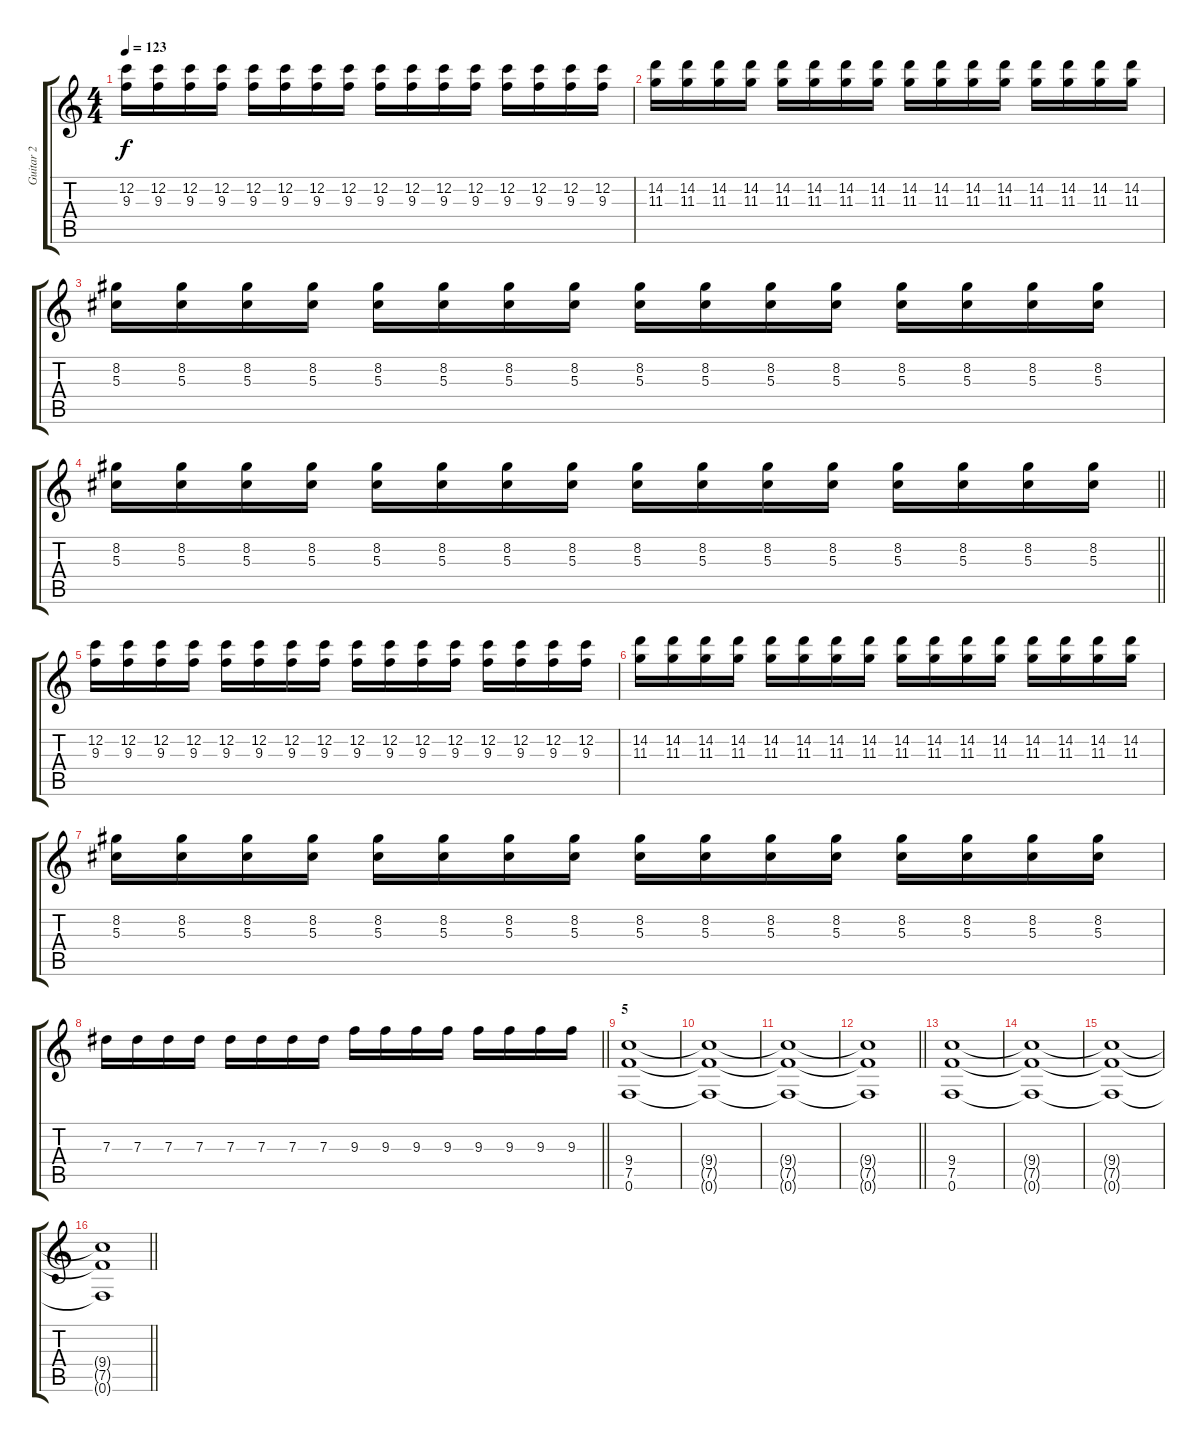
\track ("Guitar 2" "Guitar 2") {instrument overdrivenguitar}
\staff {score tabs}
\tuning (F4 C4 Ab3 Eb3 Bb2 F2) {hide}
\ts (4 4)
\section ("" "")
\tempo 123
\clef g2
\ks c
(12.2 9.3).16{dy f} (12.2 9.3).16 (12.2 9.3).16 (12.2 9.3).16 (12.2 9.3).16 (12.2 9.3).16 (12.2 9.3).16 (12.2 9.3).16 (12.2 9.3).16 (12.2 9.3).16 (12.2 9.3).16 (12.2 9.3).16 (12.2 9.3).16 (12.2 9.3).16 (12.2 9.3).16 (12.2 9.3).16 |
(14.2 11.3).16 (14.2 11.3).16 (14.2 11.3).16 (14.2 11.3).16 (14.2 11.3).16 (14.2 11.3).16 (14.2 11.3).16 (14.2 11.3).16 (14.2 11.3).16 (14.2 11.3).16 (14.2 11.3).16 (14.2 11.3).16 (14.2 11.3).16 (14.2 11.3).16 (14.2 11.3).16 (14.2 11.3).16 |
(8.2 5.3).16 (8.2 5.3).16 (8.2 5.3).16 (8.2 5.3).16 (8.2 5.3).16 (8.2 5.3).16 (8.2 5.3).16 (8.2 5.3).16 (8.2 5.3).16 (8.2 5.3).16 (8.2 5.3).16 (8.2 5.3).16 (8.2 5.3).16 (8.2 5.3).16 (8.2 5.3).16 (8.2 5.3).16 |
\barLineRight lightlight
(8.2 5.3).16 (8.2 5.3).16 (8.2 5.3).16 (8.2 5.3).16 (8.2 5.3).16 (8.2 5.3).16 (8.2 5.3).16 (8.2 5.3).16 (8.2 5.3).16 (8.2 5.3).16 (8.2 5.3).16 (8.2 5.3).16 (8.2 5.3).16 (8.2 5.3).16 (8.2 5.3).16 (8.2 5.3).16 |
\section ("" "")
(12.2 9.3).16 (12.2 9.3).16 (12.2 9.3).16 (12.2 9.3).16 (12.2 9.3).16 (12.2 9.3).16 (12.2 9.3).16 (12.2 9.3).16 (12.2 9.3).16 (12.2 9.3).16 (12.2 9.3).16 (12.2 9.3).16 (12.2 9.3).16 (12.2 9.3).16 (12.2 9.3).16 (12.2 9.3).16 |
(14.2 11.3).16 (14.2 11.3).16 (14.2 11.3).16 (14.2 11.3).16 (14.2 11.3).16 (14.2 11.3).16 (14.2 11.3).16 (14.2 11.3).16 (14.2 11.3).16 (14.2 11.3).16 (14.2 11.3).16 (14.2 11.3).16 (14.2 11.3).16 (14.2 11.3).16 (14.2 11.3).16 (14.2 11.3).16 |
(8.2 5.3).16 (8.2 5.3).16 (8.2 5.3).16 (8.2 5.3).16 (8.2 5.3).16 (8.2 5.3).16 (8.2 5.3).16 (8.2 5.3).16 (8.2 5.3).16 (8.2 5.3).16 (8.2 5.3).16 (8.2 5.3).16 (8.2 5.3).16 (8.2 5.3).16 (8.2 5.3).16 (8.2 5.3).16 |
\barLineRight lightlight
7.3.16 7.3.16 7.3.16 7.3.16 7.3.16 7.3.16 7.3.16 7.3.16 9.3.16 9.3.16 9.3.16 9.3.16 9.3.16 9.3.16 9.3.16 9.3.16 |
\section ("" "5")
(9.4 7.5 0.6).1 |
(9.4{t} 7.5{t} 0.6{t}).1 |
(9.4{t} 7.5{t} 0.6{t}).1 |
\barLineRight lightlight
(9.4{t} 7.5{t} 0.6{t}).1 |
\section ("" "")
(9.4 7.5 0.6).1 |
(9.4{t} 7.5{t} 0.6{t}).1 |
(9.4{t} 7.5{t} 0.6{t}).1 |
\barLineRight lightlight
(9.4{t} 7.5{t} 0.6{t}).1
